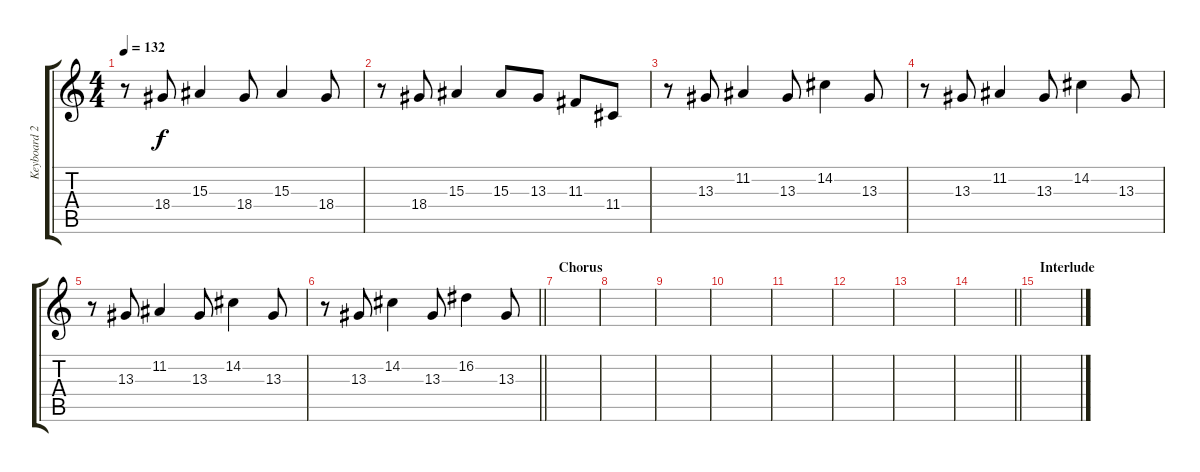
\track ("Keyboard 2" "Keyboard 2") {instrument electricpiano1}
\staff {score tabs}
\tuning (E4 B3 G3 D3 A2 E2) {hide}
\ts (4 4)
\tempo 132
\clef g2
\ks c
r.8{dy f} 18.4.8 15.3.4 18.4.8 15.3.4 18.4.8 |
r.8 18.4.8 15.3.4 15.3.8 13.3.8 11.3.8 11.4.8 |
r.8 13.3.8 11.2.4 13.3.8 14.2.4 13.3.8 |
r.8 13.3.8 11.2.4 13.3.8 14.2.4 13.3.8 |
r.8 13.3.8 11.2.4 13.3.8 14.2.4 13.3.8 |
\barLineRight lightlight
r.8 13.3.8 14.2.4 13.3.8 16.2.4 13.3.8 |
\section ("" "Chorus")
|
|
|
|
|
|
|
\barLineRight lightlight
|
\section ("" "Interlude")
